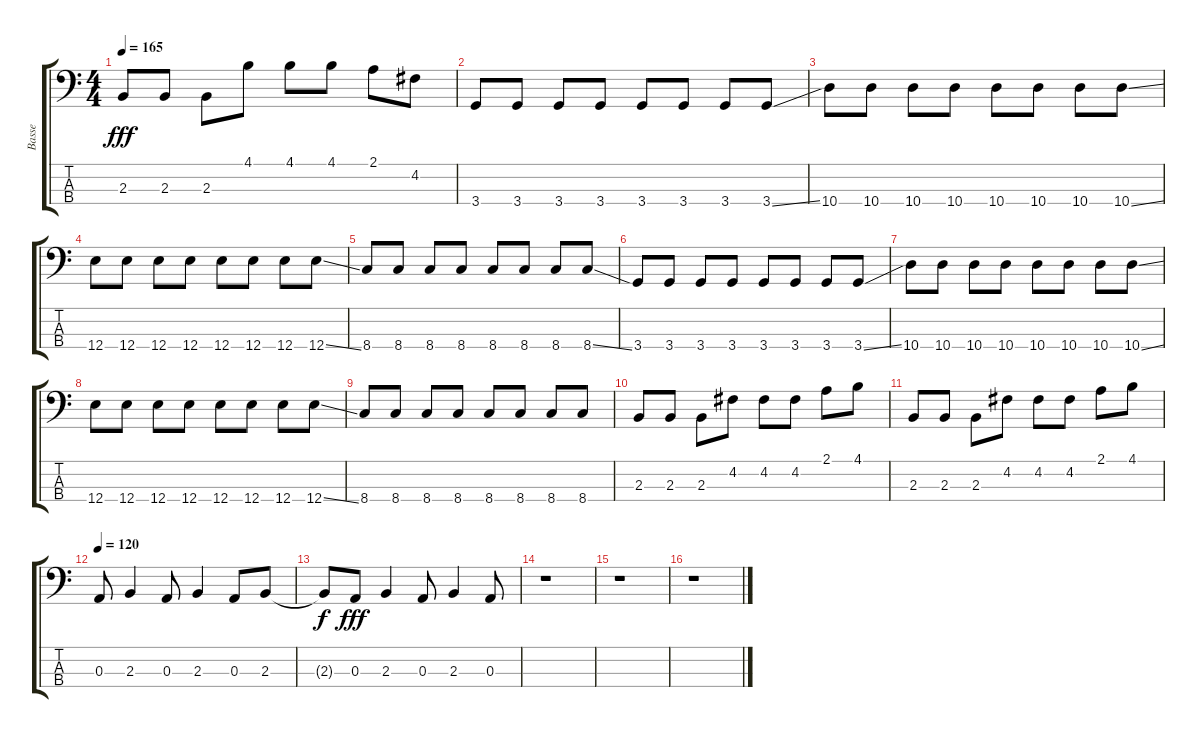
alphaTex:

\track ("Basse" "Basse") {instrument electricbasspick}
\staff {score tabs}
\tuning (G2 D2 A1 E1) {hide}
\ts (4 4)
\tempo 165
\clef f4
\ks c
2.3.8{dy fff} 2.3.8 2.3.8 4.1.8 4.1.8 4.1.8 2.1.8 4.2.8 |
3.4.8{volume 16} 3.4.8 3.4.8 3.4.8 3.4.8 3.4.8 3.4.8 3.4{ss}.8 |
10.4.8 10.4.8 10.4.8 10.4.8 10.4.8 10.4.8 10.4.8 10.4{ss}.8 |
12.4.8 12.4.8 12.4.8 12.4.8 12.4.8 12.4.8 12.4.8 12.4{ss}.8 |
8.4.8 8.4.8 8.4.8 8.4.8 8.4.8 8.4.8 8.4.8 8.4{ss}.8 |
3.4.8{volume 16} 3.4.8 3.4.8 3.4.8 3.4.8 3.4.8 3.4.8 3.4{ss}.8 |
10.4.8 10.4.8 10.4.8 10.4.8 10.4.8 10.4.8 10.4.8 10.4{ss}.8 |
12.4.8 12.4.8 12.4.8 12.4.8 12.4.8 12.4.8 12.4.8 12.4{ss}.8 |
8.4.8 8.4.8 8.4.8 8.4.8 8.4.8 8.4.8 8.4.8 8.4.8 |
2.3.8 2.3.8 2.3.8 4.2.8 4.2.8 4.2.8 2.1.8 4.1.8 |
2.3.8 2.3.8 2.3.8 4.2.8 4.2.8 4.2.8 2.1.8 4.1.8 |
\tempo 120
0.3.8 2.3.4 0.3.8 2.3.4 0.3.8 2.3.8 |
2.3{t}.8{dy f} 0.3.8{dy fff} 2.3.4 0.3.8 2.3.4 0.3.8 |
r.1 |
r.1 |
r.1
